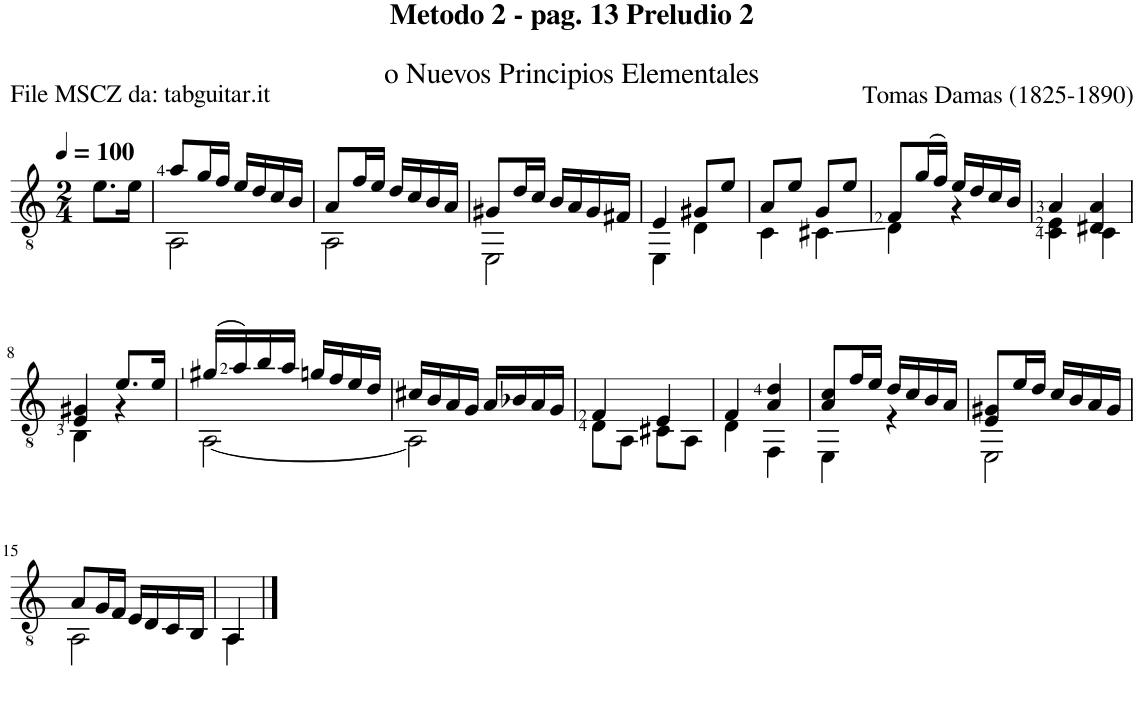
**kern
*part1
*staff1
*I"Guitar
*I'Guit.
*clefGv2
*k[]
*M2/4
*MM100
=
8.e\L
16e\Jk
=1
*^
8a/L	2AA\
16g/L	.
16f/JJ	.
16e/LL	.
16d/	.
16c/	.
16B/JJ	.
=2	=2
8A/L	2AA\
16f/L	.
16e/JJ	.
16d/LL	.
16c/	.
16B/	.
16A/JJ	.
=3	=3
8G#X/L	2EE\
16d/L	.
16c/JJ	.
16B/LL	.
16A/	.
16G#/	.
16F#X/JJ	.
=4	=4
4E/	4EE\
8G#X/L	4D\
8e/J	.
=5	=5
8A/L	4C\
8e/J	.
8G/L	4C#X\
8e/J	.
=6	=6
8F/L	4D\
(16g/L	.
16f/JJ)	.
16e/LL	4r
16d/	.
16c/	.
16B/JJ	.
=7	=7
4A/	4C\ 4E\
4D#X/ 4A/	4C\
!!LO:LB:g=z	!!
=8	=8
4E/ 4G#X/	4BB\
8.e/L	4r
16e/Jk	.
=9	=9
(16g#X/LL	[2AA\
16a/)	.
16b/	.
16a/JJ	.
16gn/LL	.
16f/	.
16e/	.
16d/JJ	.
=10	=10
16c#X/LL	2AA\]
16B/	.
16A/	.
16G/JJ	.
16A/LL	.
16B-X/	.
16A/	.
16G/JJ	.
=11	=11
4F/	8D\L
.	8AA\J
4E/	8C#X\L
.	8AA\J
=12	=12
4F/	4D\
4A/ 4d/	4FF\
=13	=13
8A/ 8c/L	4EE\
16f/L	.
16e/JJ	.
16d/LL	4r
16c/	.
16B/	.
16A/JJ	.
=14	=14
8E/ 8G#X/L	2EE\
16e/L	.
16d/JJ	.
16c/LL	.
16B/	.
16A/	.
16G#/JJ	.
!!LO:LB:g=z	!!
=15	=15
8A/L	2AA\
16G/L	.
16F/JJ	.
16E/LL	.
16D/	.
16C/	.
16BB/JJ	.
=16	=16
4AA/	4AA\
*v	*v
==
*-
